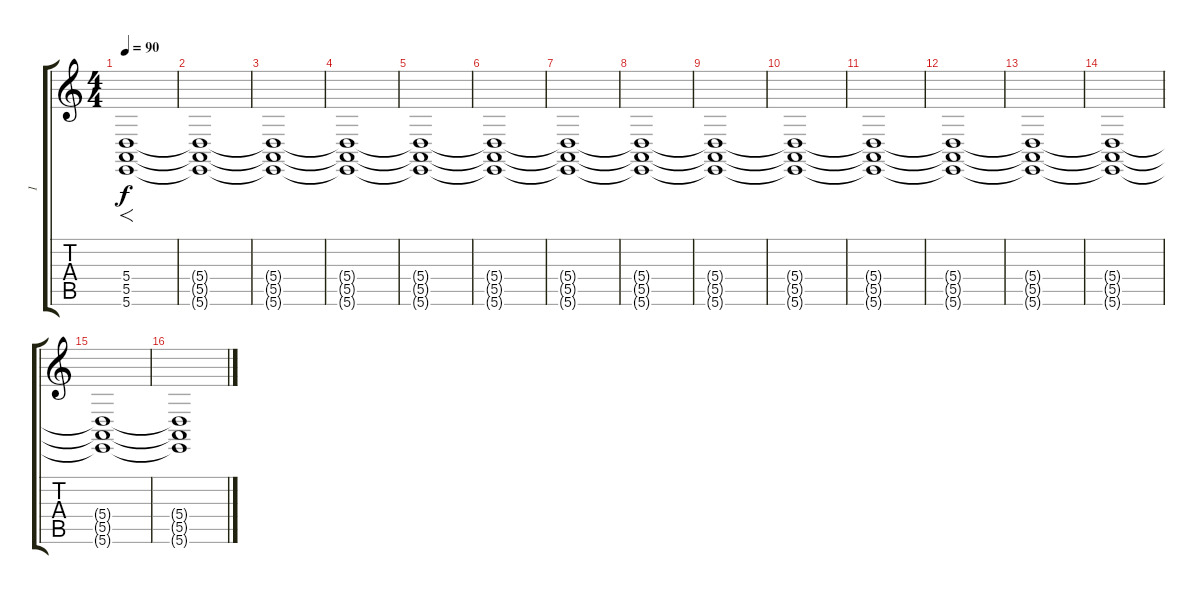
\track ("1" "1") {instrument pad2warm}
\staff {score tabs}
\tuning (B3 Gb3 D3 A2 E2 B1) {hide}
\ts (4 4)
\tempo 90
\clef g2
\ks c
(5.4 5.5 5.6).1{f dy f instrument pad2warm} |
(5.4{t} 5.5{t} 5.6{t}).1 |
(5.4{t} 5.5{t} 5.6{t}).1 |
(5.4{t} 5.5{t} 5.6{t}).1 |
(5.4{t} 5.5{t} 5.6{t}).1 |
(5.4{t} 5.5{t} 5.6{t}).1 |
(5.4{t} 5.5{t} 5.6{t}).1 |
(5.4{t} 5.5{t} 5.6{t}).1 |
(5.4{t} 5.5{t} 5.6{t}).1 |
(5.4{t} 5.5{t} 5.6{t}).1 |
(5.4{t} 5.5{t} 5.6{t}).1 |
(5.4{t} 5.5{t} 5.6{t}).1 |
(5.4{t} 5.5{t} 5.6{t}).1 |
(5.4{t} 5.5{t} 5.6{t}).1 |
(5.4{t} 5.5{t} 5.6{t}).1 |
(5.4{t} 5.5{t} 5.6{t}).1
